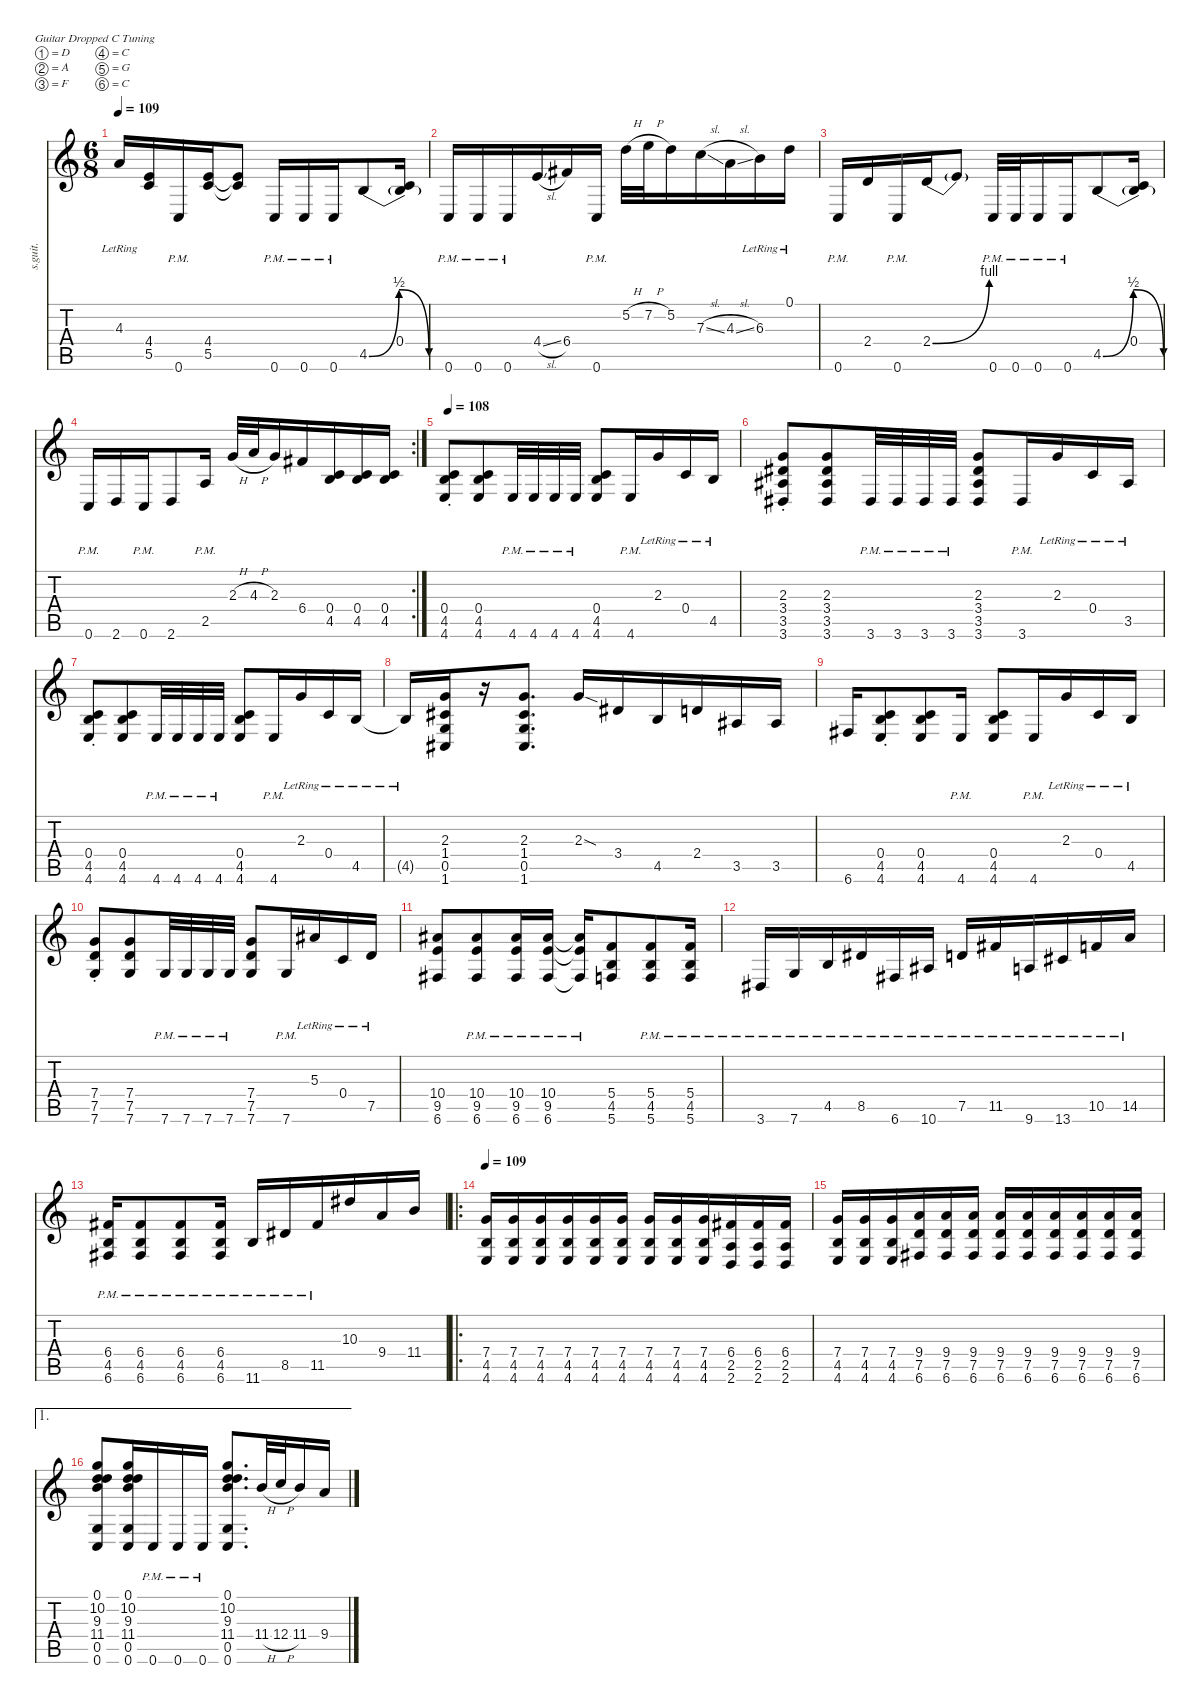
\defaultSystemsLayout 4
\hideDynamics
\bracketExtendMode nobrackets
\track ("Rhythm 1" "s.guit.") {instrument distortionguitar}
\staff {score tabs}
\tuning (D4 A3 F3 C3 G2 C2)
\ts (6 8)
\tempo 109
\clef g2
\ks c
4.3{lr t}.16{lyrics (0 "") lyrics (1 "") lyrics (2 "") lyrics (3 "") lyrics (4 "") dy mf} (4.4 5.5).16{lyrics (0 "") lyrics (1 "") lyrics (2 "") lyrics (3 "") lyrics (4 "")} 0.6{pm}.16{lyrics (0 "") lyrics (1 "") lyrics (2 "") lyrics (3 "") lyrics (4 "")} (4.4 5.5).16{lyrics (0 "") lyrics (1 "") lyrics (2 "") lyrics (3 "") lyrics (4 "")} (4.4{t} 5.5{t}).8{lyrics (0 "") lyrics (1 "") lyrics (2 "") lyrics (3 "") lyrics (4 "")} 0.6{pm}.16{lyrics (0 "") lyrics (1 "") lyrics (2 "") lyrics (3 "") lyrics (4 "")} 0.6{pm}.16{lyrics (0 "") lyrics (1 "") lyrics (2 "") lyrics (3 "") lyrics (4 "")} 0.6{pm}.16{lyrics (0 "") lyrics (1 "") lyrics (2 "") lyrics (3 "") lyrics (4 "")} 4.5{be (bendrelease 0 0 30 2 30 2 60 0)}.8{lyrics (0 "") lyrics (1 "") lyrics (2 "") lyrics (3 "") lyrics (4 "")} (0.4 4.5{t}).16{lyrics (0 "") lyrics (1 "") lyrics (2 "") lyrics (3 "") lyrics (4 "")} |
0.6{pm}.16{lyrics (0 "") lyrics (1 "") lyrics (2 "") lyrics (3 "") lyrics (4 "")} 0.6{pm}.16{lyrics (0 "") lyrics (1 "") lyrics (2 "") lyrics (3 "") lyrics (4 "")} 0.6{pm}.16{lyrics (0 "") lyrics (1 "") lyrics (2 "") lyrics (3 "") lyrics (4 "")} 4.4{sl}.16{lyrics (0 "") lyrics (1 "") lyrics (2 "") lyrics (3 "") lyrics (4 "")} 6.4{acc #}.16{lyrics (0 "") lyrics (1 "") lyrics (2 "") lyrics (3 "") lyrics (4 "")} 0.6{pm}.16{lyrics (0 "") lyrics (1 "") lyrics (2 "") lyrics (3 "") lyrics (4 "")} 5.2{h}.32{lyrics (0 "") lyrics (1 "") lyrics (2 "") lyrics (3 "") lyrics (4 "")} 7.2{h}.32{lyrics (0 "") lyrics (1 "") lyrics (2 "") lyrics (3 "") lyrics (4 "")} 5.2.16{lyrics (0 "") lyrics (1 "") lyrics (2 "") lyrics (3 "") lyrics (4 "")} 7.3{sl}.16{lyrics (0 "") lyrics (1 "") lyrics (2 "") lyrics (3 "") lyrics (4 "")} 4.3{sl}.16{lyrics (0 "") lyrics (1 "") lyrics (2 "") lyrics (3 "") lyrics (4 "")} 6.3{lr}.16{lyrics (0 "") lyrics (1 "") lyrics (2 "") lyrics (3 "") lyrics (4 "")} 0.1{lr}.16{lyrics (0 "") lyrics (1 "") lyrics (2 "") lyrics (3 "") lyrics (4 "")} |
0.6{pm}.16{lyrics (0 "") lyrics (1 "") lyrics (2 "") lyrics (3 "") lyrics (4 "")} 2.4.16{lyrics (0 "") lyrics (1 "") lyrics (2 "") lyrics (3 "") lyrics (4 "")} 0.6{pm}.16{lyrics (0 "") lyrics (1 "") lyrics (2 "") lyrics (3 "") lyrics (4 "")} 2.4{be (bend 0 0 60 4)}.16{lyrics (0 "") lyrics (1 "") lyrics (2 "") lyrics (3 "") lyrics (4 "")} 2.4{t}.8{lyrics (0 "") lyrics (1 "") lyrics (2 "") lyrics (3 "") lyrics (4 "")} 0.6{pm}.32{lyrics (0 "") lyrics (1 "") lyrics (2 "") lyrics (3 "") lyrics (4 "")} 0.6{pm}.32{lyrics (0 "") lyrics (1 "") lyrics (2 "") lyrics (3 "") lyrics (4 "")} 0.6{pm}.16{lyrics (0 "") lyrics (1 "") lyrics (2 "") lyrics (3 "") lyrics (4 "")} 0.6{pm}.16{lyrics (0 "") lyrics (1 "") lyrics (2 "") lyrics (3 "") lyrics (4 "")} 4.5{be (bendrelease 0 0 30 2 30 2 60 0)}.8{lyrics (0 "") lyrics (1 "") lyrics (2 "") lyrics (3 "") lyrics (4 "")} (0.4 4.5{t}).16{lyrics (0 "") lyrics (1 "") lyrics (2 "") lyrics (3 "") lyrics (4 "")} |
\rc 2
0.6{pm}.16{lyrics (0 "") lyrics (1 "") lyrics (2 "") lyrics (3 "") lyrics (4 "")} 2.6.16{lyrics (0 "") lyrics (1 "") lyrics (2 "") lyrics (3 "") lyrics (4 "")} 0.6{pm}.16{lyrics (0 "") lyrics (1 "") lyrics (2 "") lyrics (3 "") lyrics (4 "")} 2.6.8{lyrics (0 "") lyrics (1 "") lyrics (2 "") lyrics (3 "") lyrics (4 "")} 2.5{pm}.16{lyrics (0 "") lyrics (1 "") lyrics (2 "") lyrics (3 "") lyrics (4 "")} 2.3{h}.32{lyrics (0 "") lyrics (1 "") lyrics (2 "") lyrics (3 "") lyrics (4 "")} 4.3{h}.32{lyrics (0 "") lyrics (1 "") lyrics (2 "") lyrics (3 "") lyrics (4 "")} 2.3.16{lyrics (0 "") lyrics (1 "") lyrics (2 "") lyrics (3 "") lyrics (4 "")} 6.4{acc #}.16{lyrics (0 "") lyrics (1 "") lyrics (2 "") lyrics (3 "") lyrics (4 "")} (0.4 4.5).16{lyrics (0 "") lyrics (1 "") lyrics (2 "") lyrics (3 "") lyrics (4 "")} (0.4 4.5).16{lyrics (0 "") lyrics (1 "") lyrics (2 "") lyrics (3 "") lyrics (4 "")} (0.4 4.5).16{lyrics (0 "") lyrics (1 "") lyrics (2 "") lyrics (3 "") lyrics (4 "")} |
\tempo 108
(0.4{st} 4.5{st} 4.6{st}).8{lyrics (0 "") lyrics (1 "") lyrics (2 "") lyrics (3 "") lyrics (4 "")} (0.4 4.5 4.6).8{lyrics (0 "") lyrics (1 "") lyrics (2 "") lyrics (3 "") lyrics (4 "")} 4.6{pm}.32{lyrics (0 "") lyrics (1 "") lyrics (2 "") lyrics (3 "") lyrics (4 "")} 4.6{pm}.32{lyrics (0 "") lyrics (1 "") lyrics (2 "") lyrics (3 "") lyrics (4 "")} 4.6{pm}.32{lyrics (0 "") lyrics (1 "") lyrics (2 "") lyrics (3 "") lyrics (4 "")} 4.6{pm}.32{lyrics (0 "") lyrics (1 "") lyrics (2 "") lyrics (3 "") lyrics (4 "")} (0.4 4.5 4.6).8{lyrics (0 "") lyrics (1 "") lyrics (2 "") lyrics (3 "") lyrics (4 "")} 4.6{pm}.16{lyrics (0 "") lyrics (1 "") lyrics (2 "") lyrics (3 "") lyrics (4 "")} 2.3{lr}.16{lyrics (0 "") lyrics (1 "") lyrics (2 "") lyrics (3 "") lyrics (4 "")} 0.4{lr}.16{lyrics (0 "") lyrics (1 "") lyrics (2 "") lyrics (3 "") lyrics (4 "")} 4.5{lr}.16{lyrics (0 "") lyrics (1 "") lyrics (2 "") lyrics (3 "") lyrics (4 "")} |
(2.3{st} 3.4{st acc #} 3.5{st acc #} 3.6{st acc #}).8{lyrics (0 "") lyrics (1 "") lyrics (2 "") lyrics (3 "") lyrics (4 "")} (2.3 3.4{acc #} 3.5{acc #} 3.6{acc #}).8{lyrics (0 "") lyrics (1 "") lyrics (2 "") lyrics (3 "") lyrics (4 "")} 3.6{pm acc #}.32{lyrics (0 "") lyrics (1 "") lyrics (2 "") lyrics (3 "") lyrics (4 "")} 3.6{pm acc #}.32{lyrics (0 "") lyrics (1 "") lyrics (2 "") lyrics (3 "") lyrics (4 "")} 3.6{pm acc #}.32{lyrics (0 "") lyrics (1 "") lyrics (2 "") lyrics (3 "") lyrics (4 "")} 3.6{pm acc #}.32{lyrics (0 "") lyrics (1 "") lyrics (2 "") lyrics (3 "") lyrics (4 "")} (2.3 3.4{acc #} 3.5{acc #} 3.6{acc #}).8{lyrics (0 "") lyrics (1 "") lyrics (2 "") lyrics (3 "") lyrics (4 "")} 3.6{pm acc #}.16{lyrics (0 "") lyrics (1 "") lyrics (2 "") lyrics (3 "") lyrics (4 "")} 2.3{lr}.16{lyrics (0 "") lyrics (1 "") lyrics (2 "") lyrics (3 "") lyrics (4 "")} 0.4{lr}.16{lyrics (0 "") lyrics (1 "") lyrics (2 "") lyrics (3 "") lyrics (4 "")} 3.5{lr acc #}.16{lyrics (0 "") lyrics (1 "") lyrics (2 "") lyrics (3 "") lyrics (4 "")} |
(0.4{st} 4.5{st} 4.6{st}).8{lyrics (0 "") lyrics (1 "") lyrics (2 "") lyrics (3 "") lyrics (4 "")} (0.4 4.5 4.6).8{lyrics (0 "") lyrics (1 "") lyrics (2 "") lyrics (3 "") lyrics (4 "")} 4.6{pm}.32{lyrics (0 "") lyrics (1 "") lyrics (2 "") lyrics (3 "") lyrics (4 "")} 4.6{pm}.32{lyrics (0 "") lyrics (1 "") lyrics (2 "") lyrics (3 "") lyrics (4 "")} 4.6{pm}.32{lyrics (0 "") lyrics (1 "") lyrics (2 "") lyrics (3 "") lyrics (4 "")} 4.6{pm}.32{lyrics (0 "") lyrics (1 "") lyrics (2 "") lyrics (3 "") lyrics (4 "")} (0.4 4.5 4.6).8{lyrics (0 "") lyrics (1 "") lyrics (2 "") lyrics (3 "") lyrics (4 "")} 4.6{pm}.16{lyrics (0 "") lyrics (1 "") lyrics (2 "") lyrics (3 "") lyrics (4 "")} 2.3{lr}.16{lyrics (0 "") lyrics (1 "") lyrics (2 "") lyrics (3 "") lyrics (4 "")} 0.4{lr}.16{lyrics (0 "") lyrics (1 "") lyrics (2 "") lyrics (3 "") lyrics (4 "")} 4.5{lr}.16{lyrics (0 "") lyrics (1 "") lyrics (2 "") lyrics (3 "") lyrics (4 "")} |
4.5{lr t}.16{lyrics (0 "") lyrics (1 "") lyrics (2 "") lyrics (3 "") lyrics (4 "")} (2.3 1.4{acc #} 0.5 1.6{acc #}).16{lyrics (0 "") lyrics (1 "") lyrics (2 "") lyrics (3 "") lyrics (4 "")} r.16 (2.3 1.4{acc #} 0.5 1.6{acc #}).8{d lyrics (0 "") lyrics (1 "") lyrics (2 "") lyrics (3 "") lyrics (4 "")} 2.3{sod}.16{lyrics (0 "") lyrics (1 "") lyrics (2 "") lyrics (3 "") lyrics (4 "")} 3.4{acc #}.16{lyrics (0 "") lyrics (1 "") lyrics (2 "") lyrics (3 "") lyrics (4 "")} 4.5.16{lyrics (0 "") lyrics (1 "") lyrics (2 "") lyrics (3 "") lyrics (4 "")} 2.4.16{lyrics (0 "") lyrics (1 "") lyrics (2 "") lyrics (3 "") lyrics (4 "")} 3.5{acc #}.16{lyrics (0 "") lyrics (1 "") lyrics (2 "") lyrics (3 "") lyrics (4 "")} 3.5{acc #}.16{lyrics (0 "") lyrics (1 "") lyrics (2 "") lyrics (3 "") lyrics (4 "")} |
6.6{acc #}.16{lyrics (0 "") lyrics (1 "") lyrics (2 "") lyrics (3 "") lyrics (4 "")} (0.4{st} 4.5{st} 4.6{st}).8{lyrics (0 "") lyrics (1 "") lyrics (2 "") lyrics (3 "") lyrics (4 "")} (0.4 4.5 4.6).8{lyrics (0 "") lyrics (1 "") lyrics (2 "") lyrics (3 "") lyrics (4 "")} 4.6{pm}.16{lyrics (0 "") lyrics (1 "") lyrics (2 "") lyrics (3 "") lyrics (4 "")} (0.4 4.5 4.6).8{lyrics (0 "") lyrics (1 "") lyrics (2 "") lyrics (3 "") lyrics (4 "")} 4.6{pm}.16{lyrics (0 "") lyrics (1 "") lyrics (2 "") lyrics (3 "") lyrics (4 "")} 2.3{lr}.16{lyrics (0 "") lyrics (1 "") lyrics (2 "") lyrics (3 "") lyrics (4 "")} 0.4{lr}.16{lyrics (0 "") lyrics (1 "") lyrics (2 "") lyrics (3 "") lyrics (4 "")} 4.5{lr}.16{lyrics (0 "") lyrics (1 "") lyrics (2 "") lyrics (3 "") lyrics (4 "")} |
(7.4{st} 7.5{st} 7.6{st}).8{lyrics (0 "") lyrics (1 "") lyrics (2 "") lyrics (3 "") lyrics (4 "")} (7.4 7.5 7.6).8{lyrics (0 "") lyrics (1 "") lyrics (2 "") lyrics (3 "") lyrics (4 "")} 7.6{pm}.32{lyrics (0 "") lyrics (1 "") lyrics (2 "") lyrics (3 "") lyrics (4 "")} 7.6{pm}.32{lyrics (0 "") lyrics (1 "") lyrics (2 "") lyrics (3 "") lyrics (4 "")} 7.6{pm}.32{lyrics (0 "") lyrics (1 "") lyrics (2 "") lyrics (3 "") lyrics (4 "")} 7.6{pm}.32{lyrics (0 "") lyrics (1 "") lyrics (2 "") lyrics (3 "") lyrics (4 "")} (7.4 7.5 7.6).8{lyrics (0 "") lyrics (1 "") lyrics (2 "") lyrics (3 "") lyrics (4 "")} 7.6{pm}.16{lyrics (0 "") lyrics (1 "") lyrics (2 "") lyrics (3 "") lyrics (4 "")} 5.3{lr acc #}.16{lyrics (0 "") lyrics (1 "") lyrics (2 "") lyrics (3 "") lyrics (4 "")} 0.4{lr}.16{lyrics (0 "") lyrics (1 "") lyrics (2 "") lyrics (3 "") lyrics (4 "")} 7.5{lr}.16{lyrics (0 "") lyrics (1 "") lyrics (2 "") lyrics (3 "") lyrics (4 "")} |
(10.4{acc #} 9.5 6.6{acc #}).8{lyrics (0 "") lyrics (1 "") lyrics (2 "") lyrics (3 "") lyrics (4 "")} (10.4{pm acc #} 9.5{pm} 6.6{pm acc #}).8{lyrics (0 "") lyrics (1 "") lyrics (2 "") lyrics (3 "") lyrics (4 "")} (10.4{pm acc #} 9.5{pm} 6.6{pm acc #}).16{lyrics (0 "") lyrics (1 "") lyrics (2 "") lyrics (3 "") lyrics (4 "")} (10.4{pm acc #} 9.5{pm} 6.6{pm acc #}).16{lyrics (0 "") lyrics (1 "") lyrics (2 "") lyrics (3 "") lyrics (4 "")} (10.4{pm t acc #} 9.5{pm t} 6.6{pm t acc #}).16{lyrics (0 "") lyrics (1 "") lyrics (2 "") lyrics (3 "") lyrics (4 "")} (5.4 4.5 5.6).8{lyrics (0 "") lyrics (1 "") lyrics (2 "") lyrics (3 "") lyrics (4 "")} (5.4{pm} 4.5{pm} 5.6{pm}).8{lyrics (0 "") lyrics (1 "") lyrics (2 "") lyrics (3 "") lyrics (4 "")} (5.4{pm} 4.5{pm} 5.6{pm}).16{lyrics (0 "") lyrics (1 "") lyrics (2 "") lyrics (3 "") lyrics (4 "")} |
3.6{pm acc #}.16{lyrics (0 "") lyrics (1 "") lyrics (2 "") lyrics (3 "") lyrics (4 "")} 7.6{pm}.16{lyrics (0 "") lyrics (1 "") lyrics (2 "") lyrics (3 "") lyrics (4 "")} 4.5{pm}.16{lyrics (0 "") lyrics (1 "") lyrics (2 "") lyrics (3 "") lyrics (4 "")} 8.5{pm acc #}.16{lyrics (0 "") lyrics (1 "") lyrics (2 "") lyrics (3 "") lyrics (4 "")} 6.6{pm acc #}.16{lyrics (0 "") lyrics (1 "") lyrics (2 "") lyrics (3 "") lyrics (4 "")} 10.6{pm acc #}.16{lyrics (0 "") lyrics (1 "") lyrics (2 "") lyrics (3 "") lyrics (4 "")} 7.5{pm}.16{lyrics (0 "") lyrics (1 "") lyrics (2 "") lyrics (3 "") lyrics (4 "")} 11.5{pm acc #}.16{lyrics (0 "") lyrics (1 "") lyrics (2 "") lyrics (3 "") lyrics (4 "")} 9.6{pm}.16{lyrics (0 "") lyrics (1 "") lyrics (2 "") lyrics (3 "") lyrics (4 "")} 13.6{pm acc #}.16{lyrics (0 "") lyrics (1 "") lyrics (2 "") lyrics (3 "") lyrics (4 "")} 10.5{pm}.16{lyrics (0 "") lyrics (1 "") lyrics (2 "") lyrics (3 "") lyrics (4 "")} 14.5{pm}.16{lyrics (0 "") lyrics (1 "") lyrics (2 "") lyrics (3 "") lyrics (4 "")} |
(6.4{pm acc #} 4.5{pm} 6.6{pm acc #}).16{lyrics (0 "") lyrics (1 "") lyrics (2 "") lyrics (3 "") lyrics (4 "")} (6.4{pm acc #} 4.5{pm} 6.6{pm acc #}).8{lyrics (0 "") lyrics (1 "") lyrics (2 "") lyrics (3 "") lyrics (4 "")} (6.4{pm acc #} 4.5{pm} 6.6{pm acc #}).8{lyrics (0 "") lyrics (1 "") lyrics (2 "") lyrics (3 "") lyrics (4 "")} (6.4{pm acc #} 4.5{pm} 6.6{pm acc #}).16{lyrics (0 "") lyrics (1 "") lyrics (2 "") lyrics (3 "") lyrics (4 "")} 11.6{pm}.16{lyrics (0 "") lyrics (1 "") lyrics (2 "") lyrics (3 "") lyrics (4 "")} 8.5{pm acc #}.16{lyrics (0 "") lyrics (1 "") lyrics (2 "") lyrics (3 "") lyrics (4 "")} 11.5{pm acc #}.16{lyrics (0 "") lyrics (1 "") lyrics (2 "") lyrics (3 "") lyrics (4 "")} 10.3{acc #}.16{lyrics (0 "") lyrics (1 "") lyrics (2 "") lyrics (3 "") lyrics (4 "")} 9.4.16{lyrics (0 "") lyrics (1 "") lyrics (2 "") lyrics (3 "") lyrics (4 "")} 11.4.16{lyrics (0 "") lyrics (1 "") lyrics (2 "") lyrics (3 "") lyrics (4 "")} |
\ro
\tempo 109
(7.4 4.5 4.6).16{lyrics (0 "") lyrics (1 "") lyrics (2 "") lyrics (3 "") lyrics (4 "")} (7.4 4.5 4.6).16{lyrics (0 "") lyrics (1 "") lyrics (2 "") lyrics (3 "") lyrics (4 "")} (7.4 4.5 4.6).16{lyrics (0 "") lyrics (1 "") lyrics (2 "") lyrics (3 "") lyrics (4 "")} (7.4 4.5 4.6).16{lyrics (0 "") lyrics (1 "") lyrics (2 "") lyrics (3 "") lyrics (4 "")} (7.4 4.5 4.6).16{lyrics (0 "") lyrics (1 "") lyrics (2 "") lyrics (3 "") lyrics (4 "")} (7.4 4.5 4.6).16{lyrics (0 "") lyrics (1 "") lyrics (2 "") lyrics (3 "") lyrics (4 "")} (7.4 4.5 4.6).16{lyrics (0 "") lyrics (1 "") lyrics (2 "") lyrics (3 "") lyrics (4 "")} (7.4 4.5 4.6).16{lyrics (0 "") lyrics (1 "") lyrics (2 "") lyrics (3 "") lyrics (4 "")} (7.4 4.5 4.6).16{lyrics (0 "") lyrics (1 "") lyrics (2 "") lyrics (3 "") lyrics (4 "")} (6.4{acc #} 2.5 2.6).16{lyrics (0 "") lyrics (1 "") lyrics (2 "") lyrics (3 "") lyrics (4 "")} (6.4{acc #} 2.5 2.6).16{lyrics (0 "") lyrics (1 "") lyrics (2 "") lyrics (3 "") lyrics (4 "")} (6.4{acc #} 2.5 2.6).16{lyrics (0 "") lyrics (1 "") lyrics (2 "") lyrics (3 "") lyrics (4 "")} |
(7.4 4.5 4.6).16{lyrics (0 "") lyrics (1 "") lyrics (2 "") lyrics (3 "") lyrics (4 "")} (7.4 4.5 4.6).16{lyrics (0 "") lyrics (1 "") lyrics (2 "") lyrics (3 "") lyrics (4 "")} (7.4 4.5 4.6).16{lyrics (0 "") lyrics (1 "") lyrics (2 "") lyrics (3 "") lyrics (4 "")} (9.4 7.5 6.6{acc #}).16{lyrics (0 "") lyrics (1 "") lyrics (2 "") lyrics (3 "") lyrics (4 "")} (9.4 7.5 6.6{acc #}).16{lyrics (0 "") lyrics (1 "") lyrics (2 "") lyrics (3 "") lyrics (4 "")} (9.4 7.5 6.6{acc #}).16{lyrics (0 "") lyrics (1 "") lyrics (2 "") lyrics (3 "") lyrics (4 "")} (9.4 7.5 6.6{acc #}).16{lyrics (0 "") lyrics (1 "") lyrics (2 "") lyrics (3 "") lyrics (4 "")} (9.4 7.5 6.6{acc #}).16{lyrics (0 "") lyrics (1 "") lyrics (2 "") lyrics (3 "") lyrics (4 "")} (9.4 7.5 6.6{acc #}).16{lyrics (0 "") lyrics (1 "") lyrics (2 "") lyrics (3 "") lyrics (4 "")} (9.4 7.5 6.6{acc #}).16{lyrics (0 "") lyrics (1 "") lyrics (2 "") lyrics (3 "") lyrics (4 "")} (9.4 7.5 6.6{acc #}).16{lyrics (0 "") lyrics (1 "") lyrics (2 "") lyrics (3 "") lyrics (4 "")} (9.4 7.5 6.6{acc #}).16{lyrics (0 "") lyrics (1 "") lyrics (2 "") lyrics (3 "") lyrics (4 "")} |
\ae 1
(0.1 10.2 9.3 11.4 0.5 0.6).8{lyrics (0 "") lyrics (1 "") lyrics (2 "") lyrics (3 "") lyrics (4 "")} (0.1 10.2 9.3 11.4 0.5 0.6).16{lyrics (0 "") lyrics (1 "") lyrics (2 "") lyrics (3 "") lyrics (4 "")} 0.6{pm}.16{lyrics (0 "") lyrics (1 "") lyrics (2 "") lyrics (3 "") lyrics (4 "")} 0.6{pm}.16{lyrics (0 "") lyrics (1 "") lyrics (2 "") lyrics (3 "") lyrics (4 "")} 0.6{pm}.16{lyrics (0 "") lyrics (1 "") lyrics (2 "") lyrics (3 "") lyrics (4 "")} (0.1 10.2 9.3 11.4 0.5 0.6).8{d lyrics (0 "") lyrics (1 "") lyrics (2 "") lyrics (3 "") lyrics (4 "")} 11.4{h}.32{lyrics (0 "") lyrics (1 "") lyrics (2 "") lyrics (3 "") lyrics (4 "")} 12.4{h}.32{lyrics (0 "") lyrics (1 "") lyrics (2 "") lyrics (3 "") lyrics (4 "")} 11.4.16{lyrics (0 "") lyrics (1 "") lyrics (2 "") lyrics (3 "") lyrics (4 "")} 9.4.16{lyrics (0 "") lyrics (1 "") lyrics (2 "") lyrics (3 "") lyrics (4 "")}
